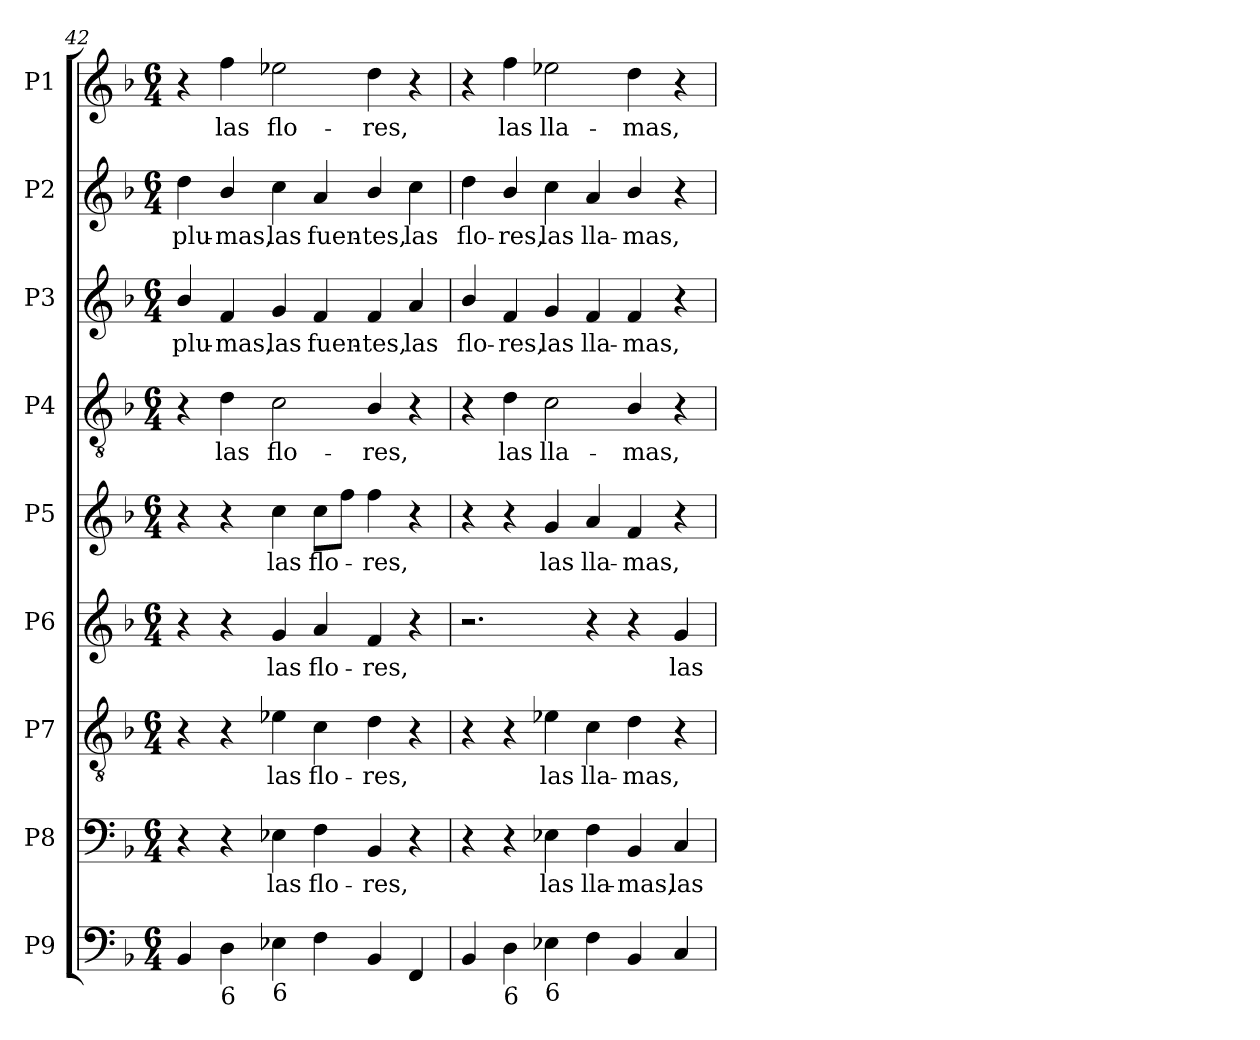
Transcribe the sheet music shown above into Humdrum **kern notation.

**kern	**kern	**text	**kern	**text	**kern	**text	**kern	**text	**kern	**text	**kern	**text	**kern	**text	**kern	**text
*part9	*part8	*part8	*part7	*part7	*part6	*part6	*part5	*part5	*part4	*part4	*part3	*part3	*part2	*part2	*part1	*part1
*staff9	*staff8	*staff8	*staff7	*staff7	*staff6	*staff6	*staff5	*staff5	*staff4	*staff4	*staff3	*staff3	*staff2	*staff2	*staff1	*staff1
*I"P9	*I"P8	*	*I"P7	*	*I"P6	*	*I"P5	*	*I"P4	*	*I"P3	*	*I"P2	*	*I"P1	*
*clefF4	*clefF4	*	*clefGv2	*	*clefG2	*	*clefG2	*	*clefGv2	*	*clefG2	*	*clefG2	*	*clefG2	*
*	*	*	*ITrd7c12	*	*	*	*	*	*ITrd7c12	*	*	*	*	*	*	*
*k[b-]	*k[b-]	*	*k[b-]	*	*k[b-]	*	*k[b-]	*	*k[b-]	*	*k[b-]	*	*k[b-]	*	*k[b-]	*
*F:	*F:	*	*F:	*	*F:	*	*F:	*	*F:	*	*F:	*	*F:	*	*F:	*
*M6/4	*M6/4	*	*M6/4	*	*M6/4	*	*M6/4	*	*M6/4	*	*M6/4	*	*M6/4	*	*M6/4	*
=42	=42	=42	=42	=42	=42	=42	=42	=42	=42	=42	=42	=42	=42	=42	=42	=42
!	!	!	!	!	!	!	!	!	!	!	!	!LO:LY:b:color=#000000	!	!	!	!
!	!	!	!	!	!	!	!	!	!	!	!	!	!	!LO:LY:b:color=#000000	!	!
4BB-i/	4r	.	4r	.	4r	.	4r	.	4r	.	4b-i/	plu-	4ddi\	plu-	4r	.
!	!	!	!	!	!	!	!	!	!	!LO:LY:b:color=#000000	!	!	!	!	!	!
!	!	!	!	!	!	!	!	!	!	!	!	!LO:LY:b:color=#000000	!	!	!	!
!	!	!	!	!	!	!	!	!	!	!	!	!	!	!LO:LY:b:color=#000000	!	!
!LO:TX:b:t=6	!	!	!	!	!	!	!	!	!	!	!	!	!	!	!	!
!	!	!	!	!	!	!	!	!	!	!	!	!	!	!	!	!LO:LY:b:color=#000000
4Di\	4r	.	4r	.	4r	.	4r	.	4Di\	las	4fi/	-mas,	4b-i/	-mas,	4ffi\	las
!	!	!LO:LY:b:color=#000000	!	!	!	!	!	!	!	!	!	!	!	!	!	!
!	!	!	!	!LO:LY:b:color=#000000	!	!	!	!	!	!	!	!	!	!	!	!
!	!	!	!	!	!	!LO:LY:b:color=#000000	!	!	!	!	!	!	!	!	!	!
!	!	!	!	!	!	!	!	!LO:LY:b:color=#000000	!	!	!	!	!	!	!	!
!	!	!	!	!	!	!	!	!	!	!LO:LY:b:color=#000000	!	!	!	!	!	!
!	!	!	!	!	!	!	!	!	!	!	!	!LO:LY:b:color=#000000	!	!	!	!
!	!	!	!	!	!	!	!	!	!	!	!	!	!	!LO:LY:b:color=#000000	!	!
!LO:TX:b:t=6	!	!	!	!	!	!	!	!	!	!	!	!	!	!	!	!
!	!	!	!	!	!	!	!	!	!	!	!	!	!	!	!	!LO:LY:b:color=#000000
4E-Xi\	4E-Xi\	las	4E-Xi\	las	4gi/	las	4cci\	las	2Ci\	flo-	4gi/	las	4cci\	las	2ee-Xi\	flo-
!	!	!LO:LY:b:color=#000000	!	!	!	!	!	!	!	!	!	!	!	!	!	!
!	!	!	!	!LO:LY:b:color=#000000	!	!	!	!	!	!	!	!	!	!	!	!
!	!	!	!	!	!	!LO:LY:b:color=#000000	!	!	!	!	!	!	!	!	!	!
!	!	!	!	!	!	!	!	!LO:LY:b:color=#000000	!	!	!	!	!	!	!	!
!	!	!	!	!	!	!	!	!	!	!	!	!LO:LY:b:color=#000000	!	!	!	!
!	!	!	!	!	!	!	!	!	!	!	!	!	!	!LO:LY:b:color=#000000	!	!
4Fi\	4Fi\	flo-	4Ci\	flo-	4ai/	flo-	8cci\L	flo-	.	.	4fi/	fuen-	4ai/	fuen-	.	.
.	.	.	.	.	.	.	8ffi\J	.	.	.	.	.	.	.	.	.
!	!	!LO:LY:b:color=#000000	!	!	!	!	!	!	!	!	!	!	!	!	!	!
!	!	!	!	!LO:LY:b:color=#000000	!	!	!	!	!	!	!	!	!	!	!	!
!	!	!	!	!	!	!LO:LY:b:color=#000000	!	!	!	!	!	!	!	!	!	!
!	!	!	!	!	!	!	!	!LO:LY:b:color=#000000	!	!	!	!	!	!	!	!
!	!	!	!	!	!	!	!	!	!	!LO:LY:b:color=#000000	!	!	!	!	!	!
!	!	!	!	!	!	!	!	!	!	!	!	!LO:LY:b:color=#000000	!	!	!	!
!	!	!	!	!	!	!	!	!	!	!	!	!	!	!LO:LY:b:color=#000000	!	!
!	!	!	!	!	!	!	!	!	!	!	!	!	!	!	!	!LO:LY:b:color=#000000
4BB-i/	4BB-i/	-res,	4Di\	-res,	4fi/	-res,	4ffi\	-res,	4BB-i/	-res,	4fi/	-tes,	4b-i/	-tes,	4ddi\	-res,
!	!	!	!	!	!	!	!	!	!	!	!	!LO:LY:b:color=#000000	!	!	!	!
!	!	!	!	!	!	!	!	!	!	!	!	!	!	!LO:LY:b:color=#000000	!	!
4FFi/	4r	.	4r	.	4r	.	4r	.	4r	.	4ai/	las	4cci\	las	4r	.
=43	=43	=43	=43	=43	=43	=43	=43	=43	=43	=43	=43	=43	=43	=43	=43	=43
!	!	!	!	!	!	!	!	!	!	!	!	!LO:LY:b:color=#000000	!	!	!	!
!	!	!	!	!	!	!	!	!	!	!	!	!	!	!LO:LY:b:color=#000000	!	!
4BB-i/	4r	.	4r	.	2.r	.	4r	.	4r	.	4b-i/	flo-	4ddi\	flo-	4r	.
!	!	!	!	!	!	!	!	!	!	!LO:LY:b:color=#000000	!	!	!	!	!	!
!	!	!	!	!	!	!	!	!	!	!	!	!LO:LY:b:color=#000000	!	!	!	!
!	!	!	!	!	!	!	!	!	!	!	!	!	!	!LO:LY:b:color=#000000	!	!
!LO:TX:b:t=6	!	!	!	!	!	!	!	!	!	!	!	!	!	!	!	!
!	!	!	!	!	!	!	!	!	!	!	!	!	!	!	!	!LO:LY:b:color=#000000
4Di\	4r	.	4r	.	.	.	4r	.	4Di\	las	4fi/	-res,	4b-i/	-res,	4ffi\	las
!	!	!LO:LY:b:color=#000000	!	!	!	!	!	!	!	!	!	!	!	!	!	!
!	!	!	!	!LO:LY:b:color=#000000	!	!	!	!	!	!	!	!	!	!	!	!
!	!	!	!	!	!	!	!	!LO:LY:b:color=#000000	!	!	!	!	!	!	!	!
!	!	!	!	!	!	!	!	!	!	!LO:LY:b:color=#000000	!	!	!	!	!	!
!	!	!	!	!	!	!	!	!	!	!	!	!LO:LY:b:color=#000000	!	!	!	!
!	!	!	!	!	!	!	!	!	!	!	!	!	!	!LO:LY:b:color=#000000	!	!
!LO:TX:b:t=6	!	!	!	!	!	!	!	!	!	!	!	!	!	!	!	!
!	!	!	!	!	!	!	!	!	!	!	!	!	!	!	!	!LO:LY:b:color=#000000
4E-Xi\	4E-Xi\	las	4E-Xi\	las	.	.	4gi/	las	2Ci\	lla-	4gi/	las	4cci\	las	2ee-Xi\	lla-
!	!	!LO:LY:b:color=#000000	!	!	!	!	!	!	!	!	!	!	!	!	!	!
!	!	!	!	!LO:LY:b:color=#000000	!	!	!	!	!	!	!	!	!	!	!	!
!	!	!	!	!	!	!	!	!LO:LY:b:color=#000000	!	!	!	!	!	!	!	!
!	!	!	!	!	!	!	!	!	!	!	!	!LO:LY:b:color=#000000	!	!	!	!
!	!	!	!	!	!	!	!	!	!	!	!	!	!	!LO:LY:b:color=#000000	!	!
4Fi\	4Fi\	lla-	4Ci\	lla-	4r	.	4ai/	lla-	.	.	4fi/	lla-	4ai/	lla-	.	.
!	!	!LO:LY:b:color=#000000	!	!	!	!	!	!	!	!	!	!	!	!	!	!
!	!	!	!	!LO:LY:b:color=#000000	!	!	!	!	!	!	!	!	!	!	!	!
!	!	!	!	!	!	!	!	!LO:LY:b:color=#000000	!	!	!	!	!	!	!	!
!	!	!	!	!	!	!	!	!	!	!LO:LY:b:color=#000000	!	!	!	!	!	!
!	!	!	!	!	!	!	!	!	!	!	!	!LO:LY:b:color=#000000	!	!	!	!
!	!	!	!	!	!	!	!	!	!	!	!	!	!	!LO:LY:b:color=#000000	!	!
!	!	!	!	!	!	!	!	!	!	!	!	!	!	!	!	!LO:LY:b:color=#000000
4BB-i/	4BB-i/	-mas,	4Di\	-mas,	4r	.	4fi/	-mas,	4BB-i/	-mas,	4fi/	-mas,	4b-i/	-mas,	4ddi\	-mas,
!	!	!LO:LY:b:color=#000000	!	!	!	!	!	!	!	!	!	!	!	!	!	!
!	!	!	!	!	!	!LO:LY:b:color=#000000	!	!	!	!	!	!	!	!	!	!
4Ci/	4Ci/	las	4r	.	4gi/	las	4r	.	4r	.	4r	.	4r	.	4r	.
=	=	=	=	=	=	=	=	=	=	=	=	=	=	=	=	=
*-	*-	*-	*-	*-	*-	*-	*-	*-	*-	*-	*-	*-	*-	*-	*-	*-
